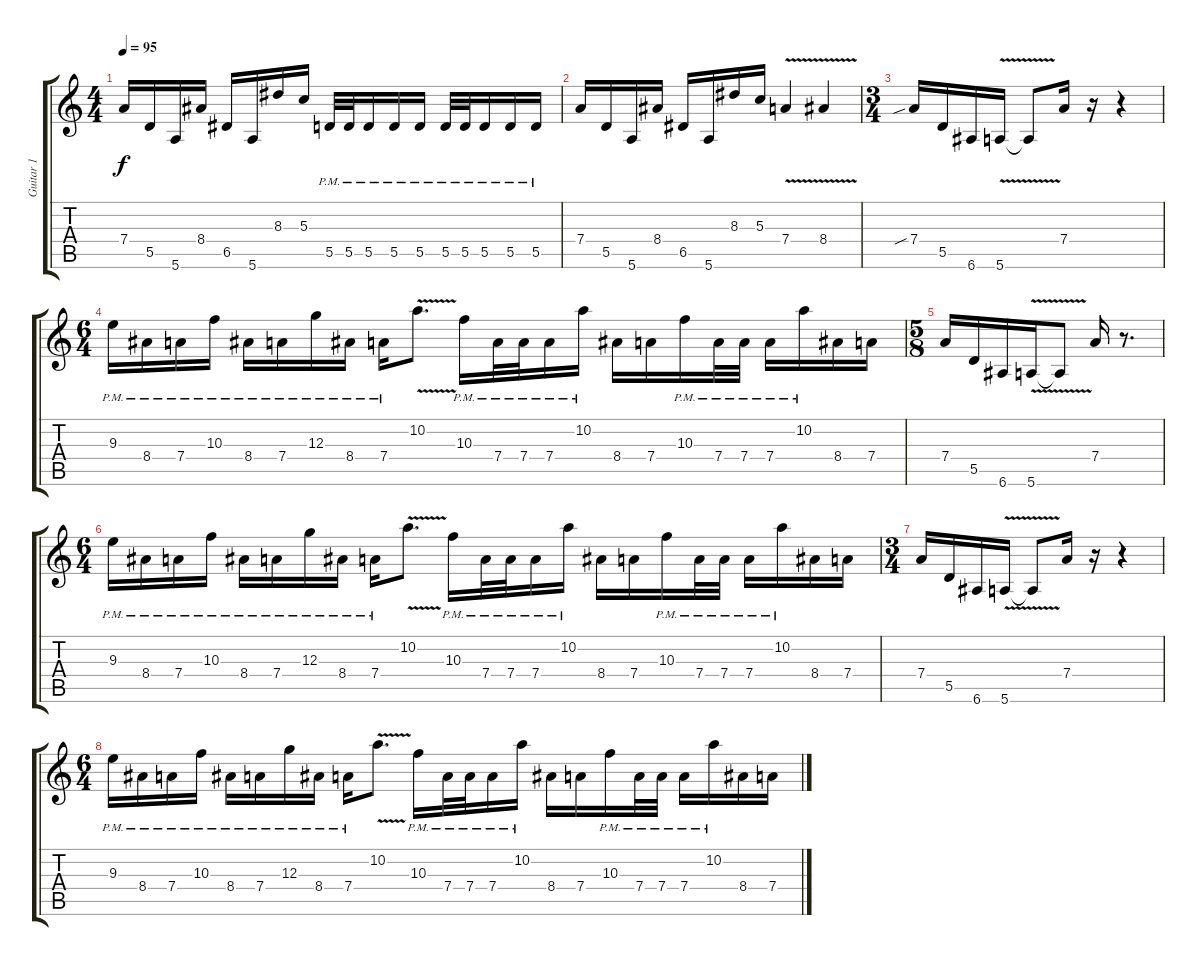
\track ("Guitar 1" "Guitar 1") {instrument distortionguitar}
\staff {score tabs}
\tuning (E4 B3 G3 D3 A2 E2) {hide}
\ts (4 4)
\tempo 95
\clef g2
\ks c
7.4.16{dy f} 5.5.16 5.6.16 8.4.16 6.5.16 5.6.16 8.3.16 5.3.16 5.5{pm}.32 5.5{pm}.32 5.5{pm}.16 5.5{pm}.16 5.5{pm}.16 5.5{pm}.32 5.5{pm}.32 5.5{pm}.16 5.5{pm}.16 5.5{pm}.16 |
7.4.16 5.5.16 5.6.16 8.4.16 6.5.16 5.6.16 8.3.16 5.3.16 7.4{v}.4 8.4{v}.4 |
\ts (3 4)
7.4{sib}.16 5.5.16 6.6.16 5.6{v}.16 5.6{t}.8 7.4.16 r.16 r.4 |
\ts (6 4)
9.3{pm}.16 8.4{pm}.16 7.4{pm}.16 10.3{pm}.16 8.4{pm}.16 7.4{pm}.16 12.3{pm}.16 8.4{pm}.16 7.4{pm}.16 10.2{v}.8{d} 10.3{pm}.16 7.4{pm}.32 7.4{pm}.32 7.4{pm}.16 10.2{pm}.16 8.4.16 7.4.16 10.3{pm}.16 7.4{pm}.32 7.4{pm}.32 7.4{pm}.16 10.2{pm}.16 8.4.16 7.4.16 |
\ts (5 8)
7.4.16 5.5.16 6.6.16 5.6{v}.16 5.6{t}.8 7.4.16 r.8{d} |
\ts (6 4)
9.3{pm}.16 8.4{pm}.16 7.4{pm}.16 10.3{pm}.16 8.4{pm}.16 7.4{pm}.16 12.3{pm}.16 8.4{pm}.16 7.4{pm}.16 10.2{v}.8{d} 10.3{pm}.16 7.4{pm}.32 7.4{pm}.32 7.4{pm}.16 10.2{pm}.16 8.4.16 7.4.16 10.3{pm}.16 7.4{pm}.32 7.4{pm}.32 7.4{pm}.16 10.2{pm}.16 8.4.16 7.4.16 |
\ts (3 4)
7.4.16 5.5.16 6.6.16 5.6{v}.16 5.6{t}.8 7.4.16 r.16 r.4 |
\ts (6 4)
9.3{pm}.16 8.4{pm}.16 7.4{pm}.16 10.3{pm}.16 8.4{pm}.16 7.4{pm}.16 12.3{pm}.16 8.4{pm}.16 7.4{pm}.16 10.2{v}.8{d} 10.3{pm}.16 7.4{pm}.32 7.4{pm}.32 7.4{pm}.16 10.2{pm}.16 8.4.16 7.4.16 10.3{pm}.16 7.4{pm}.32 7.4{pm}.32 7.4{pm}.16 10.2{pm}.16 8.4.16 7.4.16
